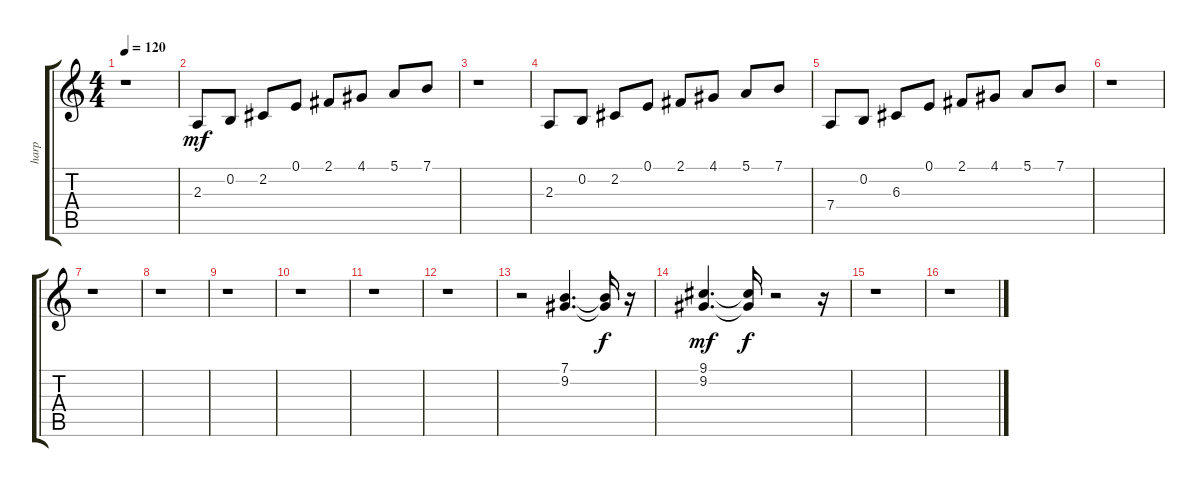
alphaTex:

\track ("harp" "harp") {instrument orchestralharp}
\staff {score tabs}
\tuning (E4 B3 G3 D3 A2 E2) {hide}
\ts (4 4)
\tempo 120
\clef g2
\ks c
r.1{dy mf} |
2.3.8 0.2.8 2.2.8 0.1.8 2.1.8 4.1.8 5.1.8 7.1.8 |
r.1 |
2.3.8 0.2.8 2.2.8 0.1.8 2.1.8 4.1.8 5.1.8 7.1.8 |
7.4.8 0.2.8 6.3.8 0.1.8 2.1.8 4.1.8 5.1.8 7.1.8 |
r.1 |
r.1 |
r.1 |
r.1 |
r.1 |
r.1 |
r.1 |
r.2 (7.1 9.2).4{d} (7.1{t} 9.2{t}).16{dy f} r.16 |
(9.1 9.2).4{d dy mf} (9.1{t} 9.2{t}).16{dy f} r.2 r.16 |
r.1 |
r.1
